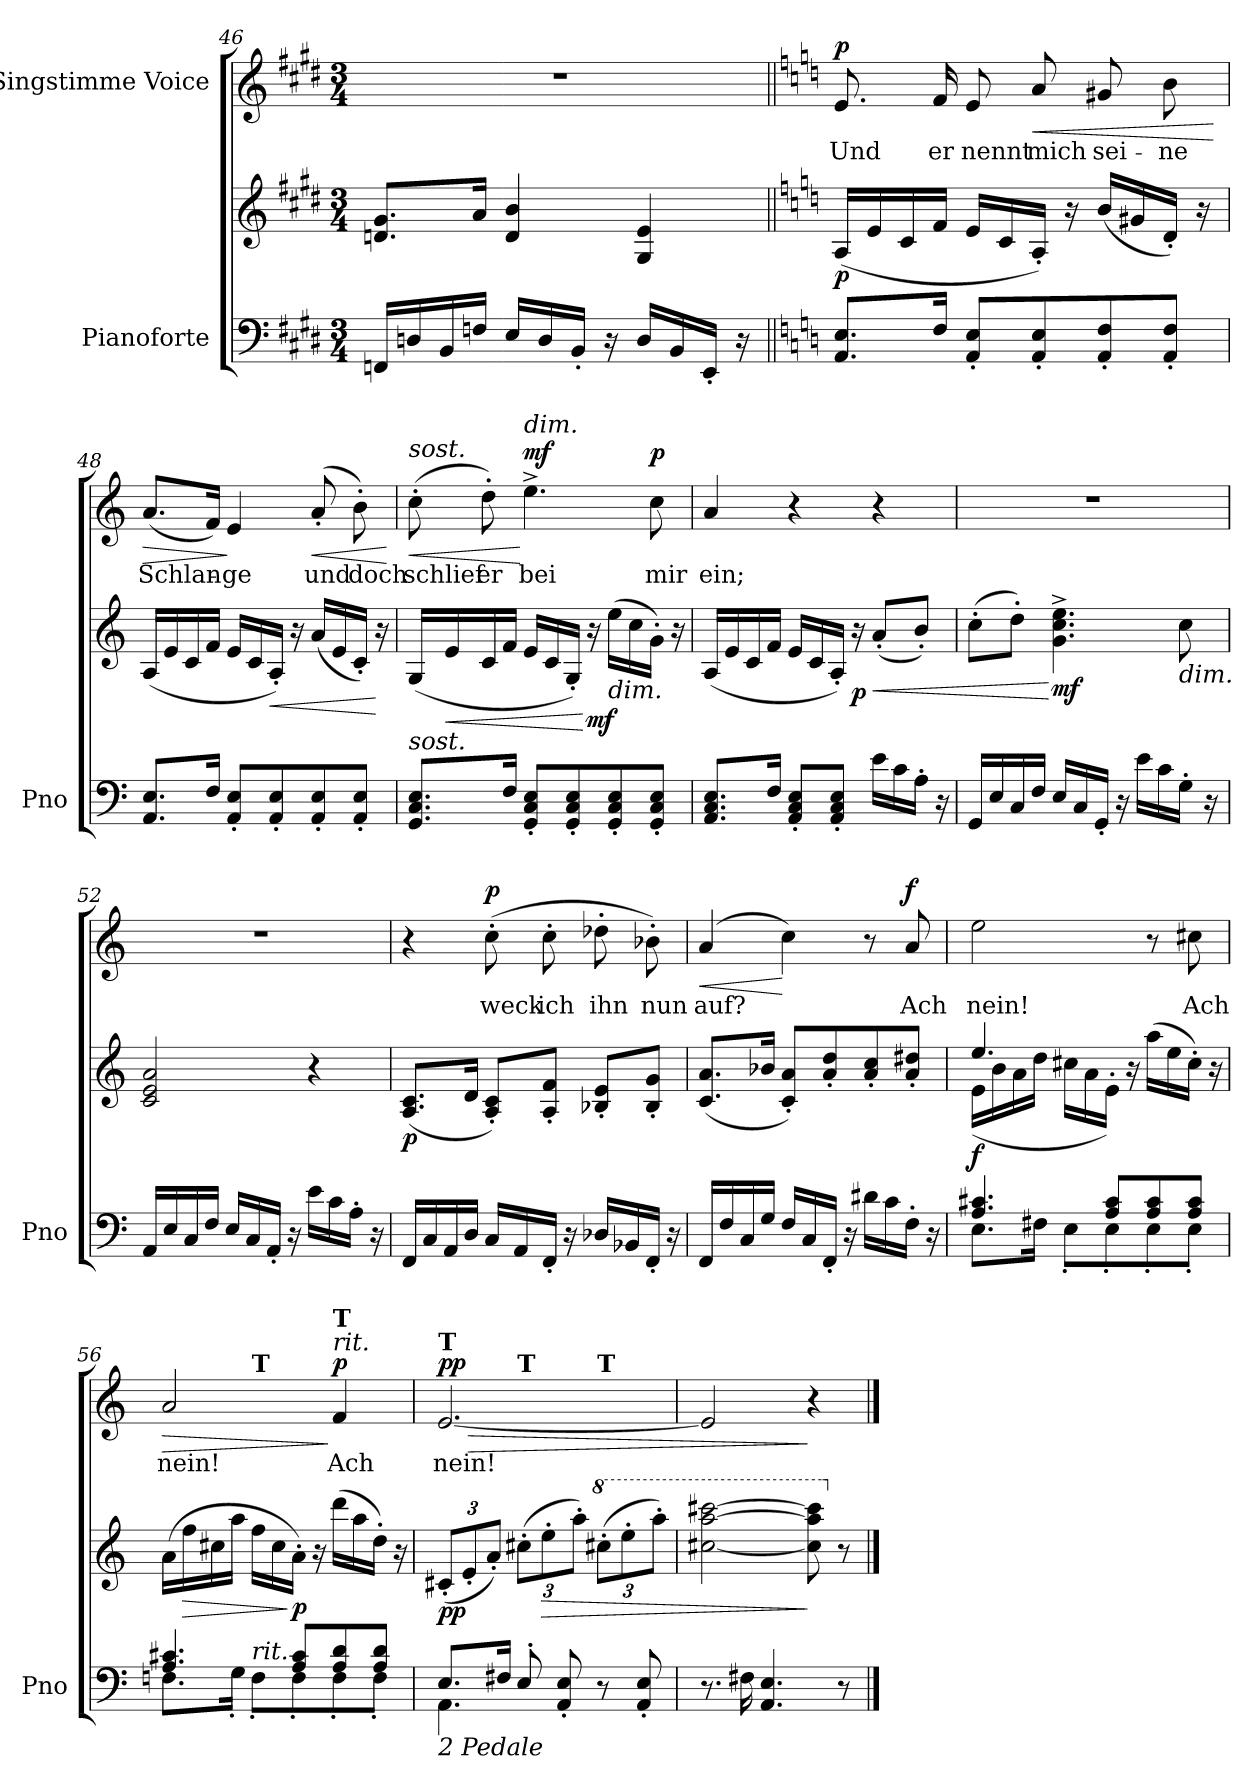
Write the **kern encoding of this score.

**kern	**kern	**dynam	**kern	**text	**dynam
*part2	*part2	*part2	*part1	*part1	*part1
*staff3	*staff2	*staff2/3	*staff1	*staff1	*staff1
*I"Pianoforte	*	*	*I"Singstimme Voice	*	*
*I'Pno	*	*	*	*	*
*clefF4	*clefG2	*	*clefG2	*	*
*k[f#c#g#d#]	*k[f#c#g#d#]	*	*k[f#c#g#d#]	*	*
*M3/4	*M3/4	*	*M3/4	*	*
=46	=46	=46	=46	=46	=46
16FFn/LL	8.dn/ 8.g#/L	.	2.r	.	.
16Dn/	.	.	.	.	.
16BB/	.	.	.	.	.
16Fn/JJ	16a/Jk	.	.	.	.
16E/LL	4d/ 4b/	.	.	.	.
16D/	.	.	.	.	.
16BB'/JJ	.	.	.	.	.
16r	.	.	.	.	.
16D/LL	4G#/ 4e/	.	.	.	.
16BB/	.	.	.	.	.
16EE'/JJ	.	.	.	.	.
16r	.	.	.	.	.
!!LO:LB:g=z
=47||	=47||	=47||	=47||	=47||	=47||
*k[]	*k[]	*	*k[]	*	*
!	!	!LO:DY:b	!	!LO:LY:b	!LO:DY:a
8.AA/ 8.E/L	(<16A/LL	p	8.e/	Und	p
.	16e/	.	.	.	.
.	16c/	.	.	.	.
!	!	!	!	!LO:LY:b	!
16F/Jk	16f/JJ	.	16f/	er	.
!	!	!	!	!LO:LY:b	!
8AA/' 8E/'L	16e/LL	.	8e/	nennt	.
.	16c/	.	.	.	.
!	!	!	!	!LO:LY:b	!LO:HP:b
8AA/' 8E/'	16A'/JJ)	.	8a/	mich	<
.	16r	.	.	.	.
!	!	!	!	!LO:LY:b	!
8AA/' 8F/'	(<16b/LL	.	8g#X/	sei-	.
.	16g#X/	.	.	.	.
!	!	!	!	!LO:LY:b	!
8AA/' 8F/'J	16d'/JJ)	.	8b\	-ne	.
.	16r	.	.	.	.
.	.	.	.	.	[
=48	=48	=48	=48	=48	=48
!	!	!	!	!LO:LY:b	!LO:HP:b
8.AA/ 8.E/L	(<16A/LL	.	(<8.a/L	Schlan-	>
.	16e/	.	.	.	.
.	16c/	.	.	.	.
16F/Jk	16f/JJ	.	16f/Jk)	.	.
!	!	!	!	!LO:LY:b	!
8AA/' 8E/'L	16e/LL	.	4e/	-ge	]
.	16c/	.	.	.	.
!	!	!LO:HP:b	!	!	!
8AA/' 8E/'	16A'/JJ)	<	.	.	.
.	16r	.	.	.	.
!	!	!	!	!LO:LY:b	!LO:HP:b
8AA/' 8E/'	(<16a/LL	.	(>8a'/	und	<
.	16e/	.	.	.	.
!	!	!	!	!LO:LY:b	!
8AA/' 8E/'J	16c'/JJ)	.	8b'\)	doch	.
.	16r	[	.	.	.
.	.	.	.	.	[
=49	=49	=49	=49	=49	=49
!	!	!	!LO:TX:a:i:t=sost.	!	!
!LO:TX:a:i:t=sost.	!	!	!	!	!
!	!	!	!	!LO:LY:b	!LO:HP:b
8.GG/ 8.C/ 8.E/L	(<16G/LL	.	(>8cc'\	schlief	<
!	!	!LO:HP:b	!	!	!
.	16e/	<	.	.	.
!	!	!	!	!LO:LY:b	!
.	16c/	.	8dd'\)	er	.
16F/Jk	16f/JJ	.	.	.	.
!	!	!	!LO:TX:a:i:t=dim.	!	!
!	!	!	!	!LO:LY:b	!LO:DY:n=1:a
8GG/' 8C/' 8E/'L	16e/LL	.	4.ee^\	bei	[ mf
.	16c/	.	.	.	.
8GG/' 8C/' 8E/'	16G'/JJ)	.	.	.	.
!	!	!LO:DY:n=1:b	!	!	!
.	16r	[ mf	.	.	.
!	!LO:TX:b:i:t=dim.	!	!	!	!
8GG/' 8C/' 8E/'	(>16ee\LL	.	.	.	.
.	16cc\	.	.	.	.
!	!	!	!	!LO:LY:b	!LO:DY:n=2:a
8GG/' 8C/' 8E/'J	16g'\JJ)	.	8cc\	mir	p
.	16r	.	.	.	.
=50	=50	=50	=50	=50	=50
!	!	!	!	!LO:LY:b	!
8.AA/ 8.C/ 8.E/L	(<16A/LL	.	4a/	ein;	.
.	16e/	.	.	.	.
.	16c/	.	.	.	.
16F/Jk	16f/JJ	.	.	.	.
8AA/' 8C/' 8E/'L	16e/LL	.	4r	.	.
.	16c/	.	.	.	.
8AA/' 8C/' 8E/'J	16A'/JJ)	.	.	.	.
!	!	!LO:DY:b	!	!	!
.	16r	p	.	.	.
!	!	!LO:HP:b	!	!	!
16e\LL	(<8a'/L	<	4r	.	.
16c\	.	.	.	.	.
16A'\JJ	8b'/J)	.	.	.	.
16r	.	.	.	.	.
!!LO:LB:g=z
=51	=51	=51	=51	=51	=51
16GG/LL	(>8cc'\L	.	2.r	.	.
16E/	.	.	.	.	.
16C/	8dd'\J)	.	.	.	.
16F/JJ	.	.	.	.	.
!	!	!LO:DY:n=1:b	!	!	!
16E/LL	4.g\^ 4.cc\^ 4.ee\^	[ mf	.	.	.
16C/	.	.	.	.	.
16GG'/JJ	.	.	.	.	.
16r	.	.	.	.	.
16e\LL	.	.	.	.	.
16c\	.	.	.	.	.
!	!LO:TX:b:i:t=dim.	!	!	!	!
16G'\JJ	8cc\	.	.	.	.
16r	.	.	.	.	.
=52	=52	=52	=52	=52	=52
16AA/LL	2c/ 2e/ 2a/	.	2.r	.	.
16E/	.	.	.	.	.
16C/	.	.	.	.	.
16F/JJ	.	.	.	.	.
16E/LL	.	.	.	.	.
16C/	.	.	.	.	.
16AA'/JJ	.	.	.	.	.
16r	.	.	.	.	.
16e\LL	4r	.	.	.	.
16c\	.	.	.	.	.
16A'\JJ	.	.	.	.	.
16r	.	.	.	.	.
=53	=53	=53	=53	=53	=53
!	!	!LO:DY:b	!	!	!
16FF/LL	(<8.A/ 8.c/L	p	4r	.	.
16C/	.	.	.	.	.
16AA/	.	.	.	.	.
16D/JJ	16d/Jk	.	.	.	.
!	!	!	!	!LO:LY:b	!LO:DY:a
16C/LL	8A/' 8c/'L)	.	(>8cc'\	weck	p
16AA/	.	.	.	.	.
!	!	!	!	!LO:LY:b	!
16FF'/JJ	8A/' 8f/'J	.	8cc'\	ich	.
16r	.	.	.	.	.
!	!	!	!	!LO:LY:b	!
16D-X/LL	8B-X/' 8e/'L	.	8dd-X'\	ihn	.
16BB-X/	.	.	.	.	.
!	!	!	!	!LO:LY:b	!
16FF'/JJ	8B-/' 8g/'J	.	8b-X'\)	nun	.
16r	.	.	.	.	.
=54	=54	=54	=54	=54	=54
!	!	!	!	!LO:LY:b	!LO:HP:b
16FF/LL	(<8.c/ 8.a/L	.	(>4a/	auf?	<
16F/	.	.	.	.	.
16C/	.	.	.	.	.
16G/JJ	16b-X/Jk	.	.	.	.
16F/LL	8c/' 8a/'L)	.	4cc\)	.	[
16C/	.	.	.	.	.
16FF'/JJ	8a/' 8dd/'	.	.	.	.
16r	.	.	.	.	.
16d#X\LL	8a/' 8cc/'	.	8r	.	.
16c\	.	.	.	.	.
!	!	!	!	!LO:LY:b	!LO:DY:a
16F'\JJ	8a/' 8dd#X/'J	.	8a/	Ach	f
16r	.	.	.	.	.
!!LO:LB:g=z
=55	=55	=55	=55	=55	=55
*^	*^	*	*	*	*
!	!	!	!	!LO:DY:b	!	!LO:LY:b	!
4.A/ 4.c#X/	8.E\L	4.ee/	(>16e\LL	f	2ee\	nein!	.
.	.	.	16b\	.	.	.	.
.	.	.	16a\	.	.	.	.
.	16F#X\Jk	.	16dd\JJ	.	.	.	.
.	8E'\L	.	16cc#X\LL	.	.	.	.
.	.	.	16a\	.	.	.	.
8A/ 8c#/L	8E'\	16ryy	16e'\JJ)	.	.	.	.
.	.	16r	16ryy	.	.	.	.
8A/ 8c#/	8E'\	(>16aa\LL	8.ryy	.	8r	.	.
.	.	16ee\	.	.	.	.	.
!	!	!	!	!	!	!LO:LY:b	!
8A/ 8c#/J	8E'\J	16cc#'\JJ)	.	.	8cc#X\	Ach	.
.	.	16r	16ryy	.	.	.	.
=56	=56	=56	=56	=56	=56	=56	=56
!	!	!	!	!	!	!LO:LY:b	!LO:HP:b
*	*	*v	*v	*	*^	*	*
4.A/ 4.c#X/	8.Fn\L	(>16a\LL	.	2a/	4ryy	nein!	>
!	!	!	!LO:HP:b	!	!	!	!
.	.	16ff\	>	.	.	.	.
.	.	16cc#X\	.	.	.	.	.
.	16G'\Jk	16aa\JJ	.	.	.	.	.
!	!	!	!	!	!LO:TX:a:B:t=T	!	!
!	!LO:TX:a:i:t=rit.	!	!	!	!	!	!
.	8F'\L	16ff\LL	.	.	2ryy	.	.
.	.	16cc#\	.	.	.	.	.
!	!	!	!LO:DY:n=1:b	!	!	!	!
8A/ 8c#/L	8F'\	16a'\JJ)	] p	.	.	.	.
.	.	16r	.	.	.	.	.
!	!	!	!	!LO:TX:a:i:t=rit.	!	!	!
!	!	!	!	!LO:TX:a:B:t=T	!	!	!
!	!	!	!	!	!	!LO:LY:b	!LO:DY:n=1:a
8A/ 8d/	8F'\	(>16ddd\LL	.	4f/	.	Ach	] p
.	.	16aa\	.	.	.	.	.
8A/ 8d/J	8F'\J	16dd'\JJ)	.	.	.	.	.
.	.	16r	.	.	.	.	.
*	*	*	*	*v	*v	*	*
=57	=57	=57	=57	=57	=57	=57
*	*	*Xbrackettup	*	*	*	*
*	*	*	*	*^	*	*
!	!	!	!	!LO:TX:a:B:t=T	!	!	!
!LO:TX:b:i:t=2 Pedale	!	!	!	!	!	!	!
!	!	!	!LO:DY:b	!	!	!LO:LY:b	!LO:HP:b
!	!	!	!	!	!	!	!LO:DY:n=1:a
*	*	*	*	*	*^	*	*
8.E/L	4.AA\	(<12c#X'/L	pp	[2.e/	4ryy	2ryy	nein!	> pp
.	.	12e'/	.	.	.	.	.	.
.	.	12a'/J)	.	.	.	.	.	.
16F#X/Jk	.	.	.	.	.	.	.	.
!	!	!	!	!	!LO:TX:a:B:t=T	!	!	!
8E'/	.	(>12cc#X'\L	.	.	2ryy	.	.	.
!	!	!	!LO:HP:b	!	!	!	!	!
.	.	12ee'\	>	.	.	.	.	.
8AA/' 8E/'	8ryy	.	.	.	.	.	.	.
.	.	12aa'\J)	.	.	.	.	.	.
*	*	*8va	*	*	*	*	*	*
!	!	!	!	!	!	!LO:TX:a:B:t=T	!	!
8r	8ryy	(>12ccc#X'\L	.	.	.	4ryy	.	.
.	.	12eee'\	.	.	.	.	.	.
8AA/' 8E/'	8ryy	.	.	.	.	.	.	.
.	.	12aaa'\J)	.	.	.	.	.	.
*v	*v	*	*	*	*	*	*	*
=58	=58	=58	=58	=58	=58	=58	=58
!	!	!	!LO:TX:a:B:t=T	!	!	!	!
*	*	*	*v	*v	*v	*	*
8.r	[2ccc#X\ [2aaa\ [2cccc#X\	.	2e/]	.	.
16F#X\	.	.	.	.	.
4.AA/ 4.E/	.	.	.	.	.
.	8ccc#\] 8aaa\] 8cccc#\]	]	4r	.	]
*	*X8va	*	*	*	*
8r	8r	.	.	.	.
==	==	==	==	==	==
*-	*-	*-	*-	*-	*-
